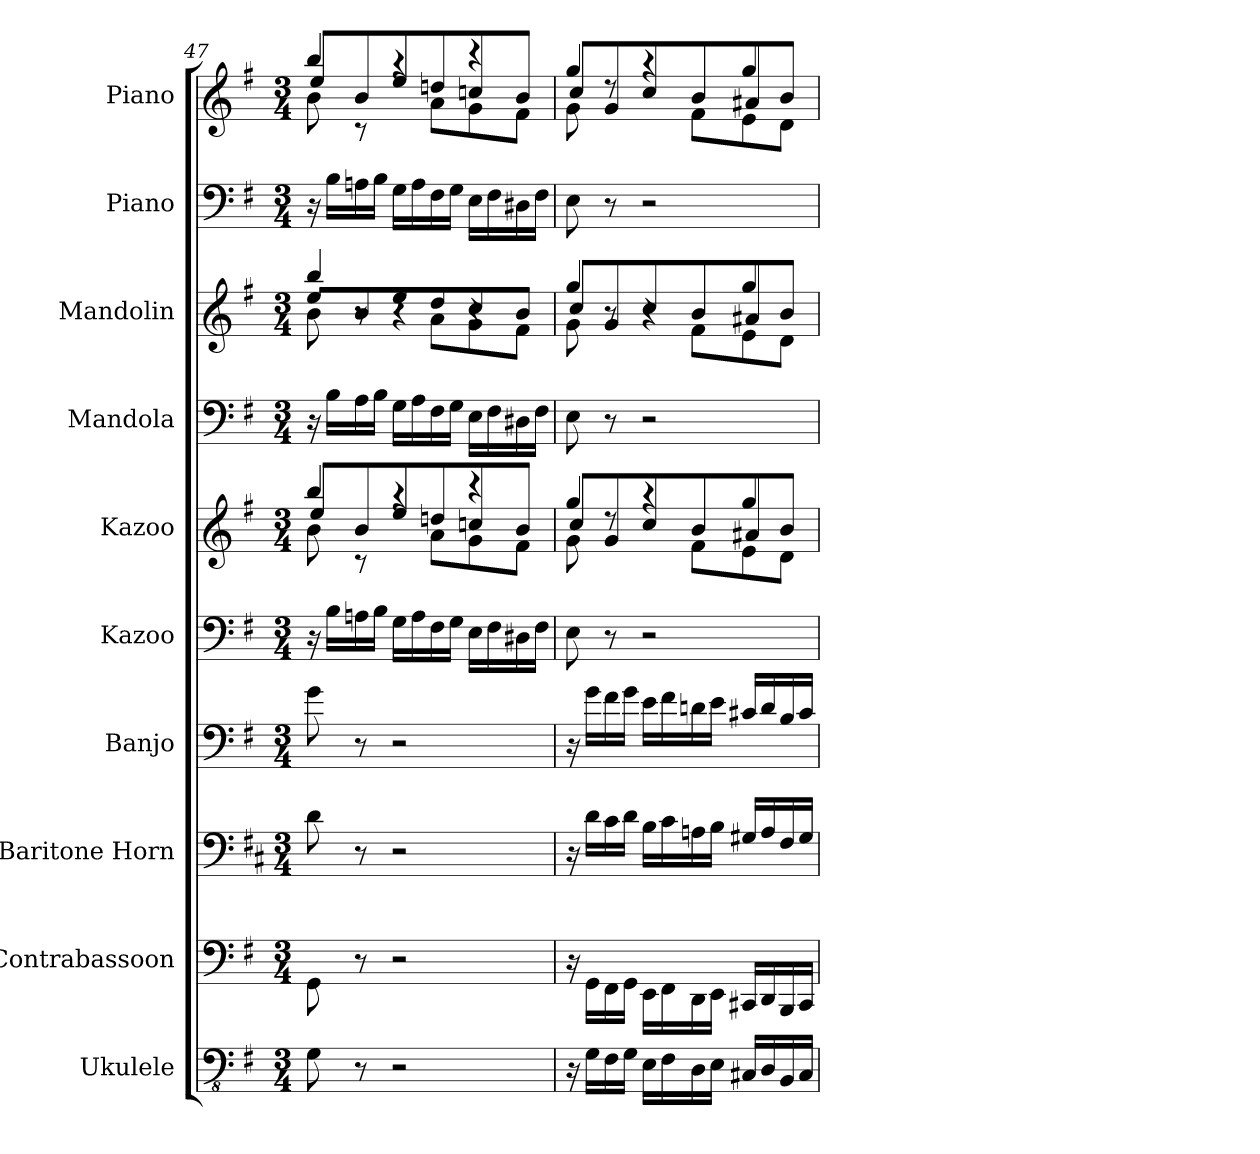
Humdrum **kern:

**kern	**kern	**kern	**kern	**kern	**kern	**kern	**kern	**kern	**kern
*part10	*part9	*part8	*part7	*part6	*part5	*part4	*part3	*part2	*part1
*staff10	*staff9	*staff8	*staff7	*staff6	*staff5	*staff4	*staff3	*staff2	*staff1
*I"Ukulele	*I"Contrabassoon	*I"Baritone Horn	*I"Banjo	*I"Kazoo	*I"Kazoo	*I"Mandola	*I"Mandolin	*I"Piano	*I"Piano
*I'Uk.	*I'Cbsn.	*I'Bar. Hn.	*I'Bj.	*I'Kaz.	*I'Kaz.	*I'Mda.	*I'Mdn.	*I'Pno.	*I'Pno.
*clefFv4	*clefF4	*clefF4	*clefF4	*clefF4	*clefG2	*clefF4	*	*clefF4	*clefG2
*	*ITrd7c12	*ITrd4c7	*ITrd7c12	*	*	*	*	*	*
*k[f#]	*k[f#]	*k[f#]	*k[f#]	*k[f#]	*k[f#]	*k[f#]	*k[f#]	*k[f#]	*k[f#]
*G:	*G:	*G:	*G:	*G:	*G:	*G:	*G:	*G:	*G:
*M3/4	*M3/4	*M3/4	*M3/4	*M3/4	*M3/4	*M3/4	*M3/4	*M3/4	*M3/4
=47	=47	=47	=47	=47	=47	=47	=47	=47	=47
*	*	*	*	*	*^	*	*^	*	*^
*	*	*	*	*	*	*^	*	*	*^	*	*	*^
8GG\	8GGG\	8G\	8G\	16r	4bb/	8ee/L	8b\	16r	4bb/	8ee/L	8b\	16r	4bb/	8ee/L	8b\
.	.	.	.	16B\LL	.	.	.	16B\LL	.	.	.	16B\LL	.	.	.
8r	8r	8r	8r	16An\	.	8b/	8rc	16A\	.	8b/	8r	16An\	.	8b/	8rc
.	.	.	.	16B\JJ	.	.	.	16B\JJ	.	.	.	16B\JJ	.	.	.
2r	2r	2r	2r	16G\LL	4raa	8ee/	8ryy	16G\LL	4r	8ee/	8ryy	16G\LL	4raa	8ee/	8ryy
.	.	.	.	16A\	.	.	.	16A\	.	.	.	16A\	.	.	.
.	.	.	.	16F#\	.	8ddn/	8a\L	16F#\	.	8dd/	8a\L	16F#\	.	8ddn/	8a\L
.	.	.	.	16G\JJ	.	.	.	16G\JJ	.	.	.	16G\JJ	.	.	.
.	.	.	.	16E\LL	4rccc	8ccn/	8g\	16E\LL	4r	8cc/	8g\	16E\LL	4rccc	8ccn/	8g\
.	.	.	.	16F#\	.	.	.	16F#\	.	.	.	16F#\	.	.	.
.	.	.	.	16D#X\	.	8b/J	8f#\J	16D#X\	.	8b/J	8f#\J	16D#X\	.	8b/J	8f#\J
.	.	.	.	16F#\JJ	.	.	.	16F#\JJ	.	.	.	16F#\JJ	.	.	.
!!LO:PB:g=z	!!	!!
=48	=48	=48	=48	=48	=48	=48	=48	=48	=48	=48	=48	=48	=48	=48	=48
16r	16r	16r	16r	8E\	4gg/	8cc/L	8g\	8E\	4gg/	8cc/L	8g\	8E\	4gg/	8cc/L	8g\
16GG\LL	16GGG\LL	16G\LL	16G\LL	.	.	.	.	.	.	.	.	.	.	.	.
16FF#\	16FFF#\	16F#\	16F#\	8r	.	8g/	8rdd	8r	.	8g/	8r	8r	.	8g/	8rdd
16GG\JJ	16GGG\JJ	16G\JJ	16G\JJ	.	.	.	.	.	.	.	.	.	.	.	.
16EE\LL	16EEE\LL	16E\LL	16E\LL	2r	4raa	8cc/	8ryy	2r	4r	8cc/	8ryy	2r	4raa	8cc/	8ryy
16FF#\	16FFF#\	16F#\	16F#\	.	.	.	.	.	.	.	.	.	.	.	.
16DD\	16DDD\	16Dn\	16Dn\	.	.	8b/	8f#\L	.	.	8b/	8f#\L	.	.	8b/	8f#\L
16EE\JJ	16EEE\JJ	16E\JJ	16E\JJ	.	.	.	.	.	.	.	.	.	.	.	.
16CC#X/LL	16CCC#X/LL	16C#X/LL	16C#X/LL	.	4gg/	8a#X/	8e\	.	4gg/	8a#X/	8e\	.	4gg/	8a#X/	8e\
16DD/	16DDD/	16D/	16D/	.	.	.	.	.	.	.	.	.	.	.	.
16BBB/	16BBBB/	16BB/	16BB/	.	.	8b/J	8d\J	.	.	8b/J	8d\J	.	.	8b/J	8d\J
16CC#/JJ	16CCC#/JJ	16C#/JJ	16C#/JJ	.	.	.	.	.	.	.	.	.	.	.	.
*	*	*	*	*	*v	*v	*v	*	*v	*v	*v	*	*v	*v	*v
=	=	=	=	=	=	=	=	=	=
*-	*-	*-	*-	*-	*-	*-	*-	*-	*-
